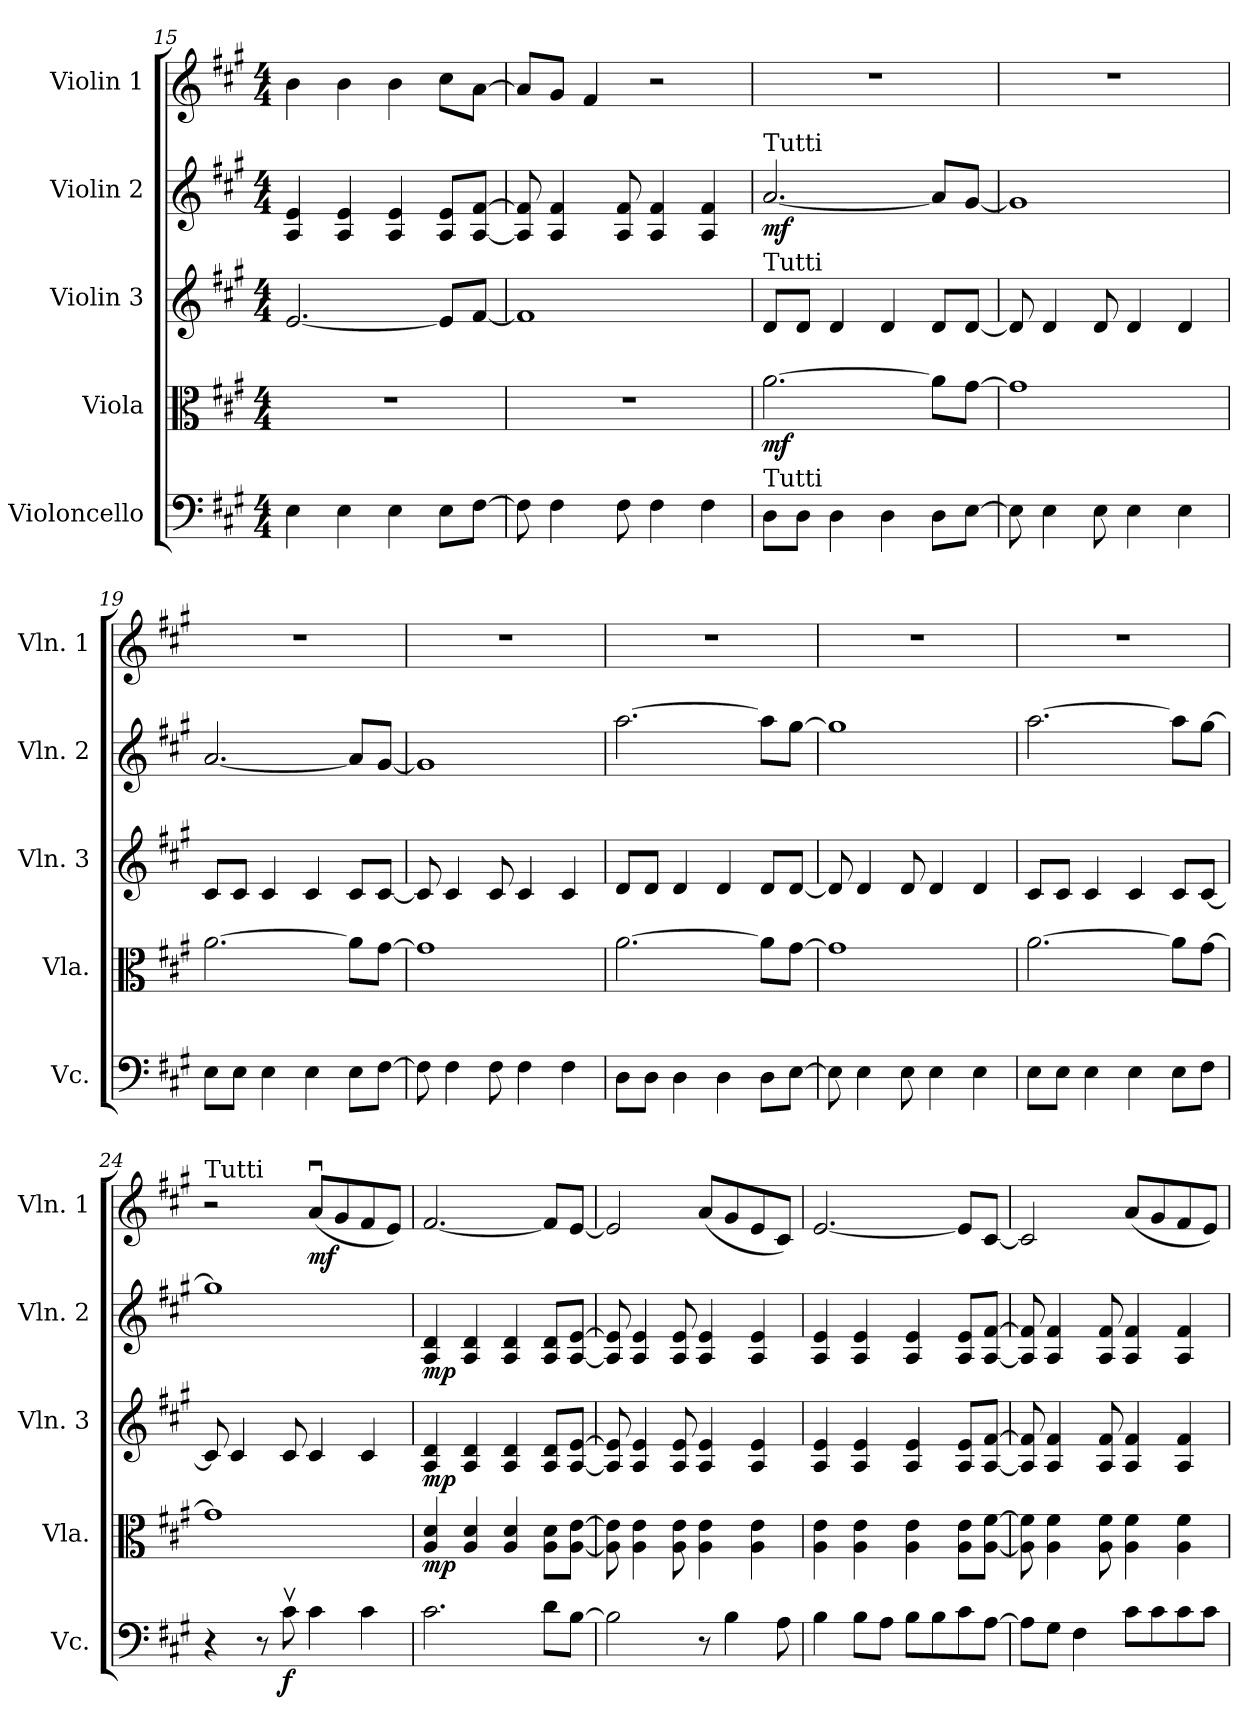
**kern	**dynam	**kern	**dynam	**kern	**dynam	**kern	**dynam	**kern	**dynam
*part5	*part5	*part4	*part4	*part3	*part3	*part2	*part2	*part1	*part1
*staff5	*staff5	*staff4	*staff4	*staff3	*staff3	*staff2	*staff2	*staff1	*staff1
*I"Violoncello	*	*I"Viola	*	*I"Violin 3	*	*I"Violin 2	*	*I"Violin 1	*
*I'Vc.	*	*I'Vla.	*	*I'Vln. 3	*	*I'Vln. 2	*	*I'Vln. 1	*
*clefF4	*	*clefC3	*	*clefG2	*	*clefG2	*	*clefG2	*
*k[f#c#g#]	*	*k[f#c#g#]	*	*k[f#c#g#]	*	*k[f#c#g#]	*	*k[f#c#g#]	*
*M4/4	*	*M4/4	*	*M4/4	*	*M4/4	*	*M4/4	*
=15	=15	=15	=15	=15	=15	=15	=15	=15	=15
4E\	.	1r	.	[2.e/	.	4A/ 4e/	.	4b\	.
4E\	.	.	.	.	.	4A/ 4e/	.	4b\	.
4E\	.	.	.	.	.	4A/ 4e/	.	4b\	.
8E\L	.	.	.	8e/L]	.	8A/ 8e/L	.	8cc#\L	.
[8F#\J	.	.	.	[8f#/J	.	[8A/ [8f#/J	.	[8a\J	.
!!LO:LB:g=z
=16	=16	=16	=16	=16	=16	=16	=16	=16	=16
8F#\]	.	1r	.	1f#]	.	8A/] 8f#/]	.	8a/L]	.
4F#\	.	.	.	.	.	4A/ 4f#/	.	8g#/J	.
.	.	.	.	.	.	.	.	4f#/	.
8F#\	.	.	.	.	.	8A/ 8f#/	.	.	.
4F#\	.	.	.	.	.	4A/ 4f#/	.	2r	.
4F#\	.	.	.	.	.	4A/ 4f#/	.	.	.
=17	=17	=17	=17	=17	=17	=17	=17	=17	=17
!	!	!	!	!	!	!LO:TX:a:t=Tutti	!	!	!
!	!	!	!	!LO:TX:a:t=Tutti	!	!	!	!	!
!LO:TX:a:t=Tutti	!	!	!	!	!	!	!	!	!
!	!	!	!LO:DY:b	!	!	!	!LO:DY:b	!	!
8D\L	.	[2.a\	mf	8d/L	.	[2.a/	mf	1r	.
8D\J	.	.	.	8d/J	.	.	.	.	.
4D\	.	.	.	4d/	.	.	.	.	.
4D\	.	.	.	4d/	.	.	.	.	.
8D\L	.	8a\L]	.	8d/L	.	8a/L]	.	.	.
[8E\J	.	[8g#\J	.	[8d/J	.	[8g#/J	.	.	.
=18	=18	=18	=18	=18	=18	=18	=18	=18	=18
8E\]	.	1g#]	.	8d/]	.	1g#]	.	1r	.
4E\	.	.	.	4d/	.	.	.	.	.
8E\	.	.	.	8d/	.	.	.	.	.
4E\	.	.	.	4d/	.	.	.	.	.
4E\	.	.	.	4d/	.	.	.	.	.
=19	=19	=19	=19	=19	=19	=19	=19	=19	=19
8E\L	.	[2.a\	.	8c#/L	.	[2.a/	.	1r	.
8E\J	.	.	.	8c#/J	.	.	.	.	.
4E\	.	.	.	4c#/	.	.	.	.	.
4E\	.	.	.	4c#/	.	.	.	.	.
8E\L	.	8a\L]	.	8c#/L	.	8a/L]	.	.	.
[8F#\J	.	[8g#\J	.	[8c#/J	.	[8g#/J	.	.	.
=20	=20	=20	=20	=20	=20	=20	=20	=20	=20
8F#\]	.	1g#]	.	8c#/]	.	1g#]	.	1r	.
4F#\	.	.	.	4c#/	.	.	.	.	.
8F#\	.	.	.	8c#/	.	.	.	.	.
4F#\	.	.	.	4c#/	.	.	.	.	.
4F#\	.	.	.	4c#/	.	.	.	.	.
=21	=21	=21	=21	=21	=21	=21	=21	=21	=21
8D\L	.	[2.a\	.	8d/L	.	[2.aa\	.	1r	.
8D\J	.	.	.	8d/J	.	.	.	.	.
4D\	.	.	.	4d/	.	.	.	.	.
4D\	.	.	.	4d/	.	.	.	.	.
8D\L	.	8a\L]	.	8d/L	.	8aa\L]	.	.	.
[8E\J	.	[8g#\J	.	[8d/J	.	[8gg#\J	.	.	.
!!LO:PB:g=z
=22	=22	=22	=22	=22	=22	=22	=22	=22	=22
8E\]	.	1g#]	.	8d/]	.	1gg#]	.	1r	.
4E\	.	.	.	4d/	.	.	.	.	.
8E\	.	.	.	8d/	.	.	.	.	.
4E\	.	.	.	4d/	.	.	.	.	.
4E\	.	.	.	4d/	.	.	.	.	.
=23	=23	=23	=23	=23	=23	=23	=23	=23	=23
8E\L	.	[2.a\	.	8c#/L	.	[2.aa\	.	1r	.
8E\J	.	.	.	8c#/J	.	.	.	.	.
4E\	.	.	.	4c#/	.	.	.	.	.
4E\	.	.	.	4c#/	.	.	.	.	.
8E\L	.	8a\L]	.	8c#/L	.	8aa\L]	.	.	.
8F#\J	.	[8g#\J	.	[8c#/J	.	[8gg#\J	.	.	.
=24	=24	=24	=24	=24	=24	=24	=24	=24	=24
!	!	!	!	!	!	!	!	!LO:TX:a:t=Tutti	!
4r	.	1g#]	.	8c#/]	.	1gg#]	.	2r	.
.	.	.	.	4c#/	.	.	.	.	.
8r	.	.	.	.	.	.	.	.	.
!	!LO:DY:b	!	!	!	!	!	!	!	!
8c#v\	f	.	.	8c#/	.	.	.	.	.
!	!	!	!	!	!	!	!	!	!LO:DY:b
4c#\	.	.	.	4c#/	.	.	.	(<8au/L	mf
.	.	.	.	.	.	.	.	8g#/	.
4c#\	.	.	.	4c#/	.	.	.	8f#/	.
.	.	.	.	.	.	.	.	8e/J)	.
=25	=25	=25	=25	=25	=25	=25	=25	=25	=25
!	!	!	!LO:DY:b	!	!LO:DY:b	!	!LO:DY:b	!	!
2.c#\	.	4A/ 4d/	mp	4A/ 4d/	mp	4A/ 4d/	mp	[2.f#/	.
.	.	4A/ 4d/	.	4A/ 4d/	.	4A/ 4d/	.	.	.
.	.	4A/ 4d/	.	4A/ 4d/	.	4A/ 4d/	.	.	.
8d\L	.	8A\ 8d\L	.	8A/ 8d/L	.	8A/ 8d/L	.	8f#/L]	.
[8B\J	.	[8A\ [8e\J	.	[8A/ [8e/J	.	[8A/ [8e/J	.	[8e/J	.
=26	=26	=26	=26	=26	=26	=26	=26	=26	=26
2B\]	.	8A\] 8e\]	.	8A/] 8e/]	.	8A/] 8e/]	.	2e/]	.
.	.	4A\ 4e\	.	4A/ 4e/	.	4A/ 4e/	.	.	.
.	.	8A\ 8e\	.	8A/ 8e/	.	8A/ 8e/	.	.	.
8r	.	4A\ 4e\	.	4A/ 4e/	.	4A/ 4e/	.	(<8a/L	.
4B\	.	.	.	.	.	.	.	8g#/	.
.	.	4A\ 4e\	.	4A/ 4e/	.	4A/ 4e/	.	8e/	.
8A\	.	.	.	.	.	.	.	8c#/J)	.
!!LO:LB:g=z
=27	=27	=27	=27	=27	=27	=27	=27	=27	=27
4B\	.	4A\ 4e\	.	4A/ 4e/	.	4A/ 4e/	.	[2.e/	.
8B\L	.	4A\ 4e\	.	4A/ 4e/	.	4A/ 4e/	.	.	.
8A\J	.	.	.	.	.	.	.	.	.
8B\L	.	4A\ 4e\	.	4A/ 4e/	.	4A/ 4e/	.	.	.
8B\	.	.	.	.	.	.	.	.	.
8c#\	.	8A\ 8e\L	.	8A/ 8e/L	.	8A/ 8e/L	.	8e/L]	.
[8A\J	.	[8A\ [8f#\J	.	[8A/ [8f#/J	.	[8A/ [8f#/J	.	[8c#/J	.
=28	=28	=28	=28	=28	=28	=28	=28	=28	=28
8A\L]	.	8A\] 8f#\]	.	8A/] 8f#/]	.	8A/] 8f#/]	.	2c#/]	.
8G#\J	.	4A\ 4f#\	.	4A/ 4f#/	.	4A/ 4f#/	.	.	.
4F#\	.	.	.	.	.	.	.	.	.
.	.	8A\ 8f#\	.	8A/ 8f#/	.	8A/ 8f#/	.	.	.
8c#\L	.	4A\ 4f#\	.	4A/ 4f#/	.	4A/ 4f#/	.	(<8a/L	.
8c#\	.	.	.	.	.	.	.	8g#/	.
8c#\	.	4A\ 4f#\	.	4A/ 4f#/	.	4A/ 4f#/	.	8f#/	.
8c#\J	.	.	.	.	.	.	.	8e/J)	.
=	=	=	=	=	=	=	=	=	=
*-	*-	*-	*-	*-	*-	*-	*-	*-	*-
